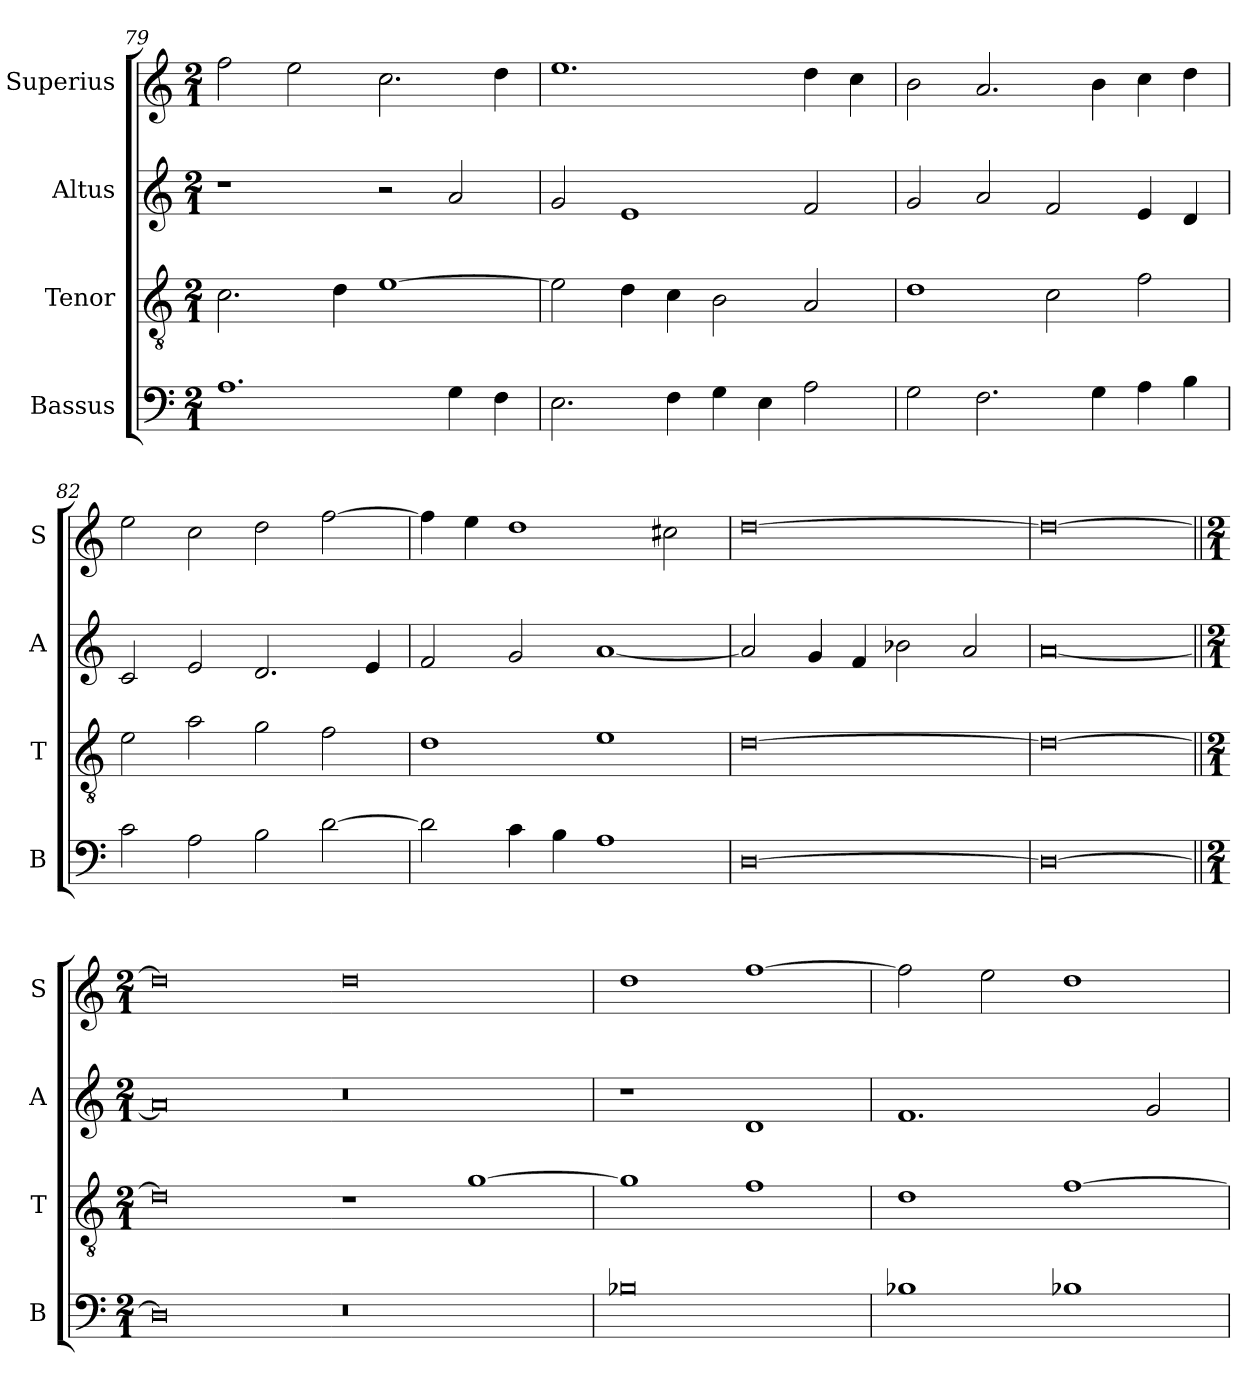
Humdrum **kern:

**kern	**kern	**kern	**kern
*part4	*part3	*part2	*part1
*staff4	*staff3	*staff2	*staff1
*I"Bassus	*I"Tenor	*I"Altus	*I"Superius
*I'B	*I'T	*I'A	*I'S
*clefF4	*clefGv2	*clefG2	*clefG2
*k[]	*k[]	*k[]	*k[]
*C:	*C:	*C:	*C:
*M2/1	*M2/1	*M2/1	*M2/1
=79	=79	=79	=79
1.A	2.c	1r	2ff
.	.	.	2ee
.	4d	.	.
.	[1e	2r	2.cc
4G	.	2a	.
4F	.	.	4dd
=80	=80	=80	=80
2.E	2e]	2g	1.ee
.	4d	1e	.
4F	4c	.	.
4G	2B	.	.
4E	.	.	.
2A	2A	2f	4dd
.	.	.	4cc
=81	=81	=81	=81
2G	1d	2g	2b
2.F	.	2a	2.a
.	2c	2f	.
4G	.	.	4b
4A	2f	4e	4cc
4B	.	4d	4dd
=82	=82	=82	=82
2c	2e	2c	2ee
2A	2a	2e	2cc
2B	2g	2.d	2dd
[2d	2f	.	[2ff
.	.	4e	.
=83	=83	=83	=83
2d]	1d	2f	4ff]
.	.	.	4ee
4c	.	2g	1dd
4B	.	.	.
1A	1e	[1a	.
.	.	.	2cc#X
=84	=84	=84	=84
[0D	[0d	2a]	[0dd
.	.	4g	.
.	.	4f	.
.	.	2b-X	.
.	.	2a	.
=	=	=	=
0D_	0d_	[0a	0dd_
=||	=||	=||	=||
*M2/1	*M2/1	*M2/1	*M2/1
0D]	0d]	0a]	0dd]
0r	1r	0r	0dd
.	[1g	.	.
=85	=85	=85	=85
0B-X	1g]	1r	1dd
.	1f	1d	[1ff
=86	=86	=86	=86
1B-X	1d	1.f	2ff]
.	.	.	2ee
1B-X	[1f	.	1dd
.	.	2g	.
=	=	=	=
*-	*-	*-	*-
